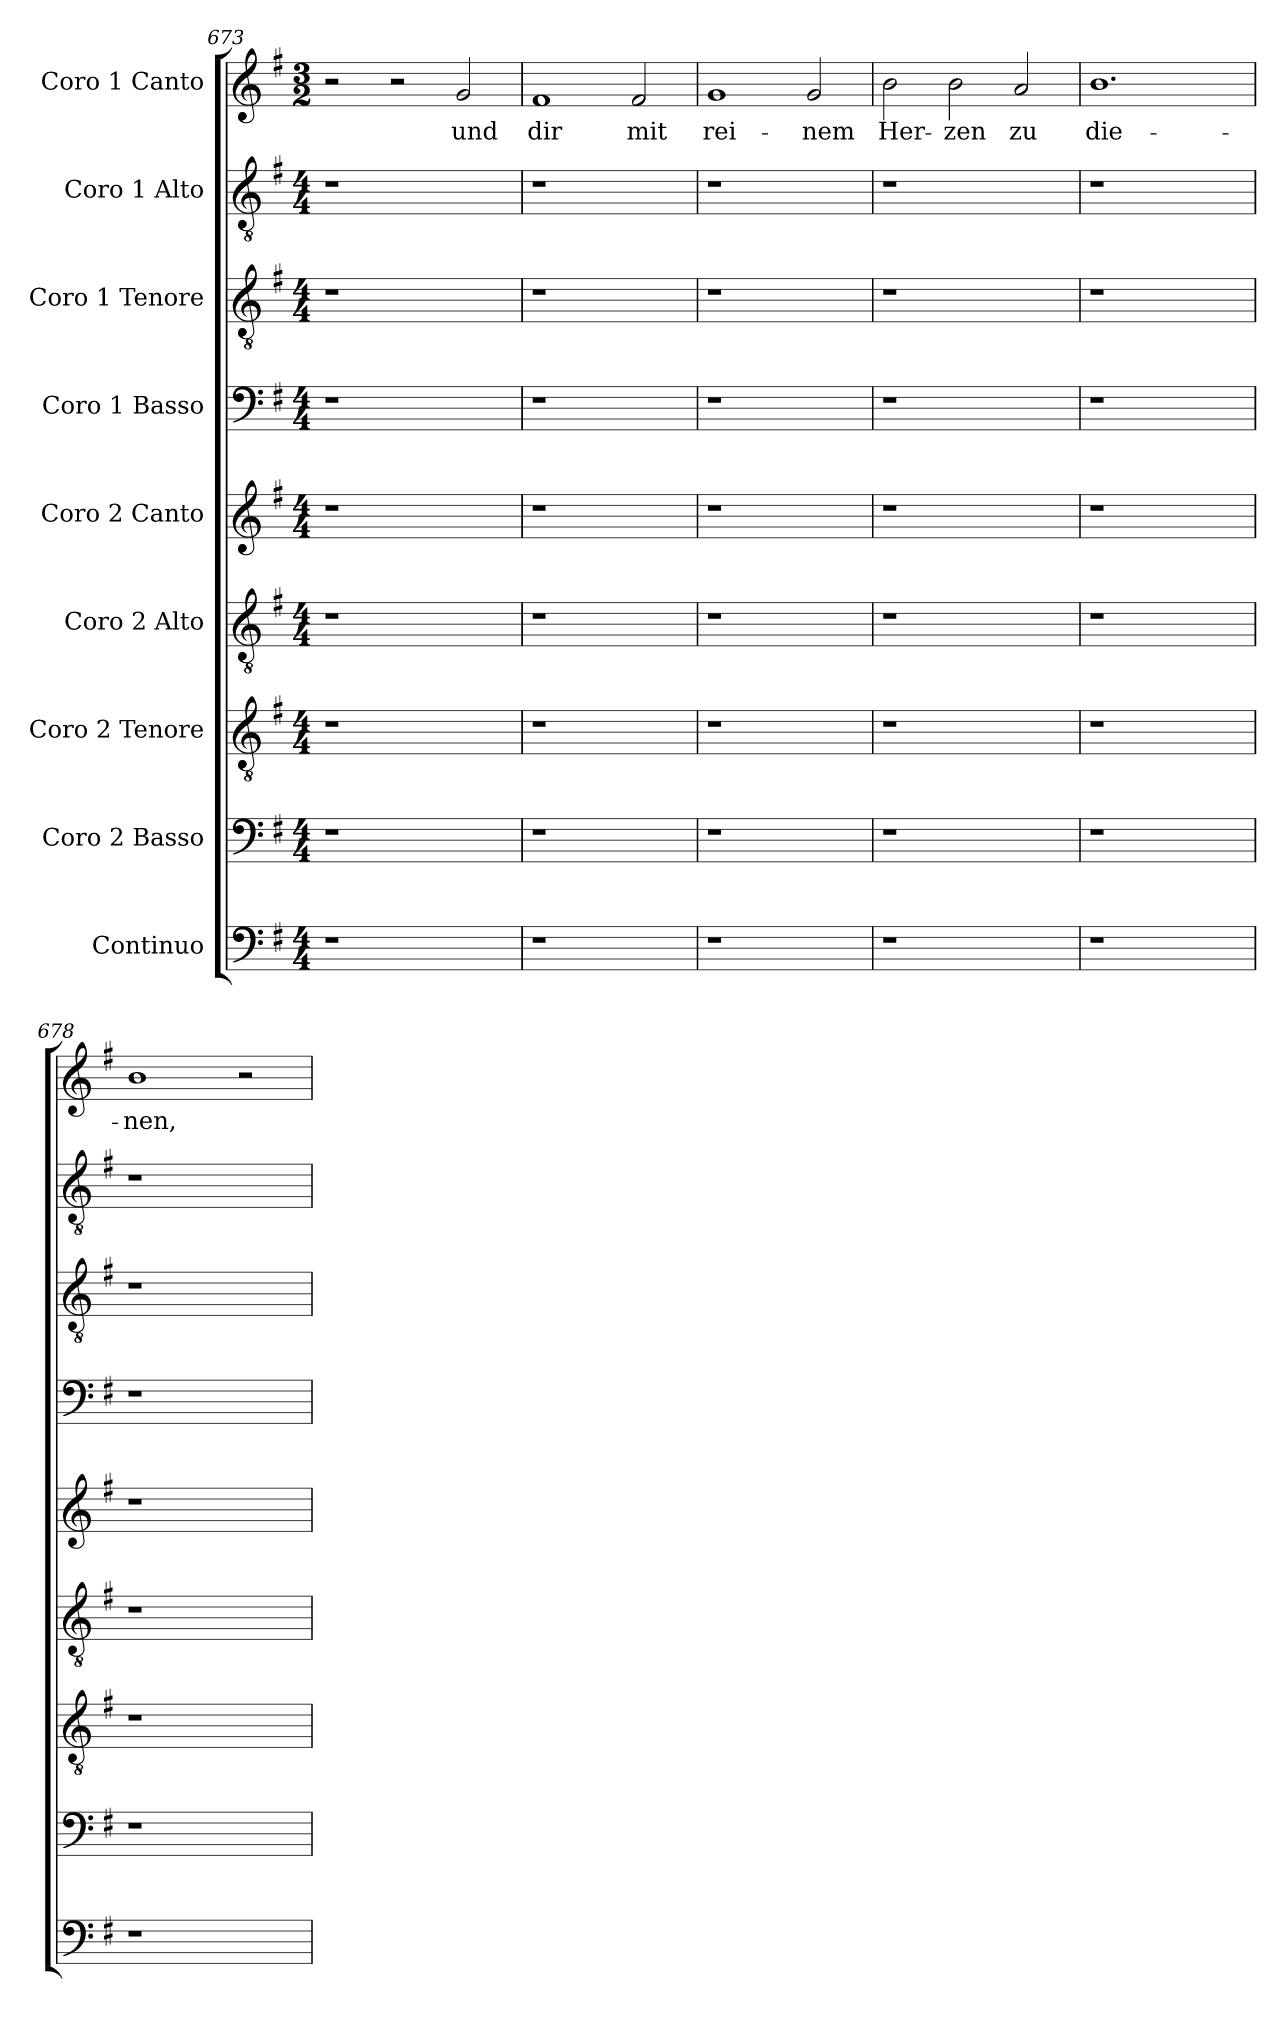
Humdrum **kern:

**kern	**kern	**kern	**kern	**kern	**kern	**kern	**kern	**kern	**text
*part9	*part8	*part7	*part6	*part5	*part4	*part3	*part2	*part1	*part1
*staff9	*staff8	*staff7	*staff6	*staff5	*staff4	*staff3	*staff2	*staff1	*staff1
*I"Continuo	*I"Coro 2  Basso	*I"Coro 2  Tenore	*I"Coro 2  Alto	*I"Coro 2  Canto	*I"Coro 1  Basso	*I"Coro 1  Tenore	*I"Coro 1  Alto	*I"Coro 1  Canto	*
*clefF4	*clefF4	*clefGv2	*clefGv2	*clefG2	*clefF4	*clefGv2	*clefGv2	*clefG2	*
*k[f#]	*k[f#]	*k[f#]	*k[f#]	*k[f#]	*k[f#]	*k[f#]	*k[f#]	*k[f#]	*
*G:	*G:	*G:	*G:	*G:	*G:	*G:	*G:	*G:	*
*M4/4	*M4/4	*M4/4	*M4/4	*M4/4	*M4/4	*M4/4	*M4/4	*M3/2	*
=673	=673	=673	=673	=673	=673	=673	=673	=673	=673
1r	1r	1r	1r	1r	1r	1r	1r	2r	.
.	.	.	.	.	.	.	.	2r	.
!	!	!	!	!	!	!	!	!	!LO:LY:b:cj
2ryy	2ryy	2ryy	2ryy	2ryy	2ryy	2ryy	2ryy	2g/	und
=674	=674	=674	=674	=674	=674	=674	=674	=674	=674
!	!	!	!	!	!	!	!	!	!LO:LY:b:cj
1r	1r	1r	1r	1r	1r	1r	1r	1f#	dir
!	!	!	!	!	!	!	!	!	!LO:LY:b:cj
2ryy	2ryy	2ryy	2ryy	2ryy	2ryy	2ryy	2ryy	2f#/	mit
!!LO:PB:g=z
=675	=675	=675	=675	=675	=675	=675	=675	=675	=675
!	!	!	!	!	!	!	!	!	!LO:LY:b:cj
1r	1r	1r	1r	1r	1r	1r	1r	1g	rei-
!	!	!	!	!	!	!	!	!	!LO:LY:b:cj
2ryy	2ryy	2ryy	2ryy	2ryy	2ryy	2ryy	2ryy	2g/	-nem
=676	=676	=676	=676	=676	=676	=676	=676	=676	=676
!	!	!	!	!	!	!	!	!	!LO:LY:b:cj
1r	1r	1r	1r	1r	1r	1r	1r	2b\	Her-
!	!	!	!	!	!	!	!	!	!LO:LY:b:cj
.	.	.	.	.	.	.	.	2b\	-zen
!	!	!	!	!	!	!	!	!	!LO:LY:b:cj
2ryy	2ryy	2ryy	2ryy	2ryy	2ryy	2ryy	2ryy	2a/	zu
=677	=677	=677	=677	=677	=677	=677	=677	=677	=677
!	!	!	!	!	!	!	!	!	!LO:LY:b:cj
1r	1r	1r	1r	1r	1r	1r	1r	1.b	die-
2ryy	2ryy	2ryy	2ryy	2ryy	2ryy	2ryy	2ryy	.	.
=678	=678	=678	=678	=678	=678	=678	=678	=678	=678
!	!	!	!	!	!	!	!	!	!LO:LY:b:cj
1r	1r	1r	1r	1r	1r	1r	1r	1b	-nen,
2ryy	2ryy	2ryy	2ryy	2ryy	2ryy	2ryy	2ryy	2r	.
=	=	=	=	=	=	=	=	=	=
*-	*-	*-	*-	*-	*-	*-	*-	*-	*-
